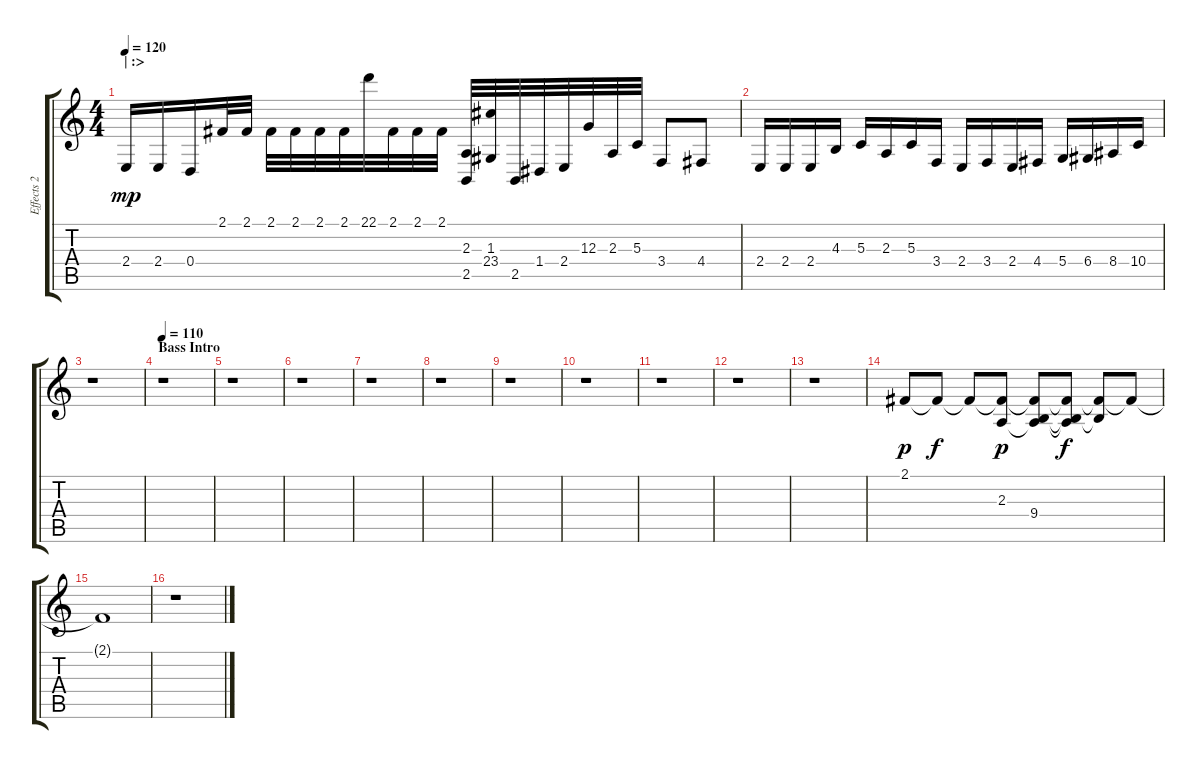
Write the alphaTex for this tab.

\track ("Effects 2" "Effects 2") {instrument pad7halo}
\staff {score tabs}
\tuning (E4 B3 G3 D3 A2 E2) {hide}
\ts (4 4)
\section ("" " | :>")
\tempo 120
\clef g2
\ks c
2.4.16{dy mp volume 16 instrument distortionguitar} 2.4.16 0.4.16 2.1.32 2.1.32 2.1.32 2.1.32 2.1.32 2.1.32 22.1.32 2.1.32 2.1.32 2.1.32 (2.3 2.5).32 (1.3 23.4).32 2.5.32 1.4.32 2.4.32 12.3.32 2.3.32 5.3.32 3.4.8 4.4.8 |
2.4.16 2.4.16 2.4.16 4.3.16 5.3.16 2.3.16 5.3.16 3.4.16 2.4.16 3.4.16 2.4.16 4.4.16 5.4.16 6.4.16 8.4.16 10.4.16 |
r.1{volume 15 instrument pad7halo} |
\section ("" "Bass Intro")
\tempo 110
r.1 |
r.1 |
r.1 |
r.1 |
r.1 |
r.1 |
r.1 |
r.1 |
r.1 |
r.1 |
2.1.8{dy p} 2.1{t}.8{dy f} 2.1{t}.8 (2.1{t} 2.3).8{dy p} (2.1{t} 2.3{t} 9.4).8 (2.1{t} 2.3{t} 9.4{t}).8{dy f} (2.1{t} 9.4{t}).8 2.1{t}.8 |
2.1{t}.1 |
r.1
